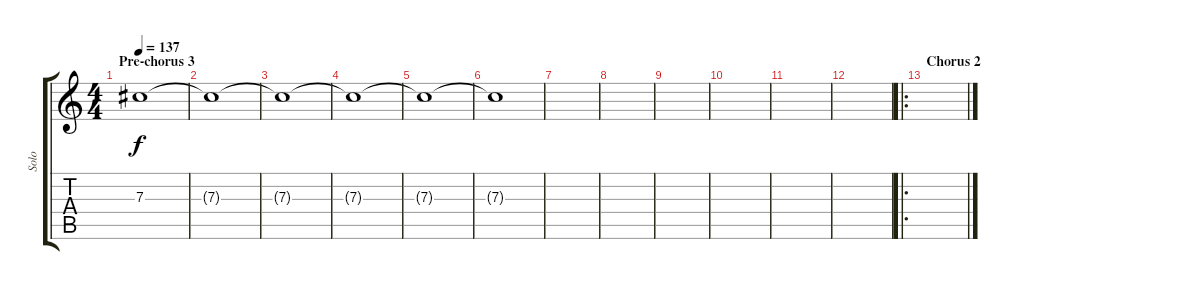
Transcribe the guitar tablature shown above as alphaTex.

\track ("Solo" "Solo") {instrument overdrivenguitar}
\staff {score tabs}
\tuning (Eb4 Bb3 Gb3 Db3 Ab2 Eb2) {hide}
\ts (4 4)
\section ("" "Pre-chorus 3")
\tempo 137
\clef g2
\ks c
7.3.1{dy f} |
7.3{t}.1 |
7.3{t}.1 |
7.3{t}.1 |
7.3{t}.1 |
7.3{t}.1 |
|
|
|
|
|
|
\ro
\section ("" "Chorus 2")
